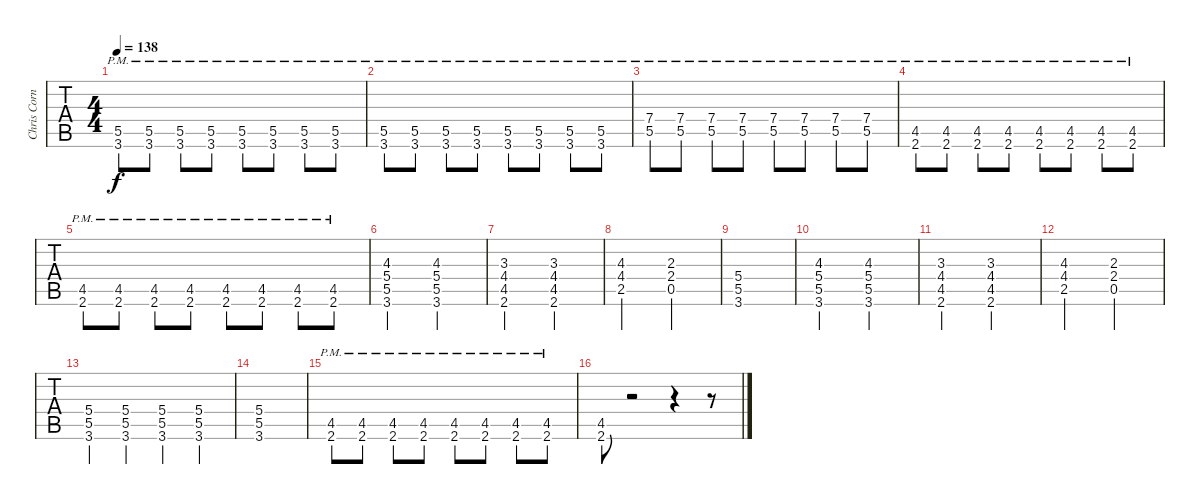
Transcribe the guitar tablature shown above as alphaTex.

\track ("Chris Cornell (Lead Guitar)" "Chris Corn") {instrument distortionguitar}
\staff {tabs}
\tuning (E4 B3 G3 D3 A2 E2) {hide}
\ts (4 4)
\tempo 138
\clef g2
\ks c
(5.5{pm} 3.6{pm}).8{dy f} (5.5{pm} 3.6{pm}).8 (5.5{pm} 3.6{pm}).8 (5.5{pm} 3.6{pm}).8 (5.5{pm} 3.6{pm}).8 (5.5{pm} 3.6{pm}).8 (5.5{pm} 3.6{pm}).8 (5.5{pm} 3.6{pm}).8 |
(5.5{pm} 3.6{pm}).8 (5.5{pm} 3.6{pm}).8 (5.5{pm} 3.6{pm}).8 (5.5{pm} 3.6{pm}).8 (5.5{pm} 3.6{pm}).8 (5.5{pm} 3.6{pm}).8 (5.5{pm} 3.6{pm}).8 (5.5{pm} 3.6{pm}).8 |
(7.4{pm} 5.5{pm}).8 (7.4{pm} 5.5{pm}).8 (7.4{pm} 5.5{pm}).8 (7.4{pm} 5.5{pm}).8 (7.4{pm} 5.5{pm}).8 (7.4{pm} 5.5{pm}).8 (7.4{pm} 5.5{pm}).8 (7.4{pm} 5.5{pm}).8 |
(4.5{pm} 2.6{pm}).8 (4.5{pm} 2.6{pm}).8 (4.5{pm} 2.6{pm}).8 (4.5{pm} 2.6{pm}).8 (4.5{pm} 2.6{pm}).8 (4.5{pm} 2.6{pm}).8 (4.5{pm} 2.6{pm}).8 (4.5{pm} 2.6{pm}).8 |
(4.5{pm} 2.6{pm}).8 (4.5{pm} 2.6{pm}).8 (4.5{pm} 2.6{pm}).8 (4.5{pm} 2.6{pm}).8 (4.5{pm} 2.6{pm}).8 (4.5{pm} 2.6{pm}).8 (4.5{pm} 2.6{pm}).8 (4.5{pm} 2.6{pm}).8 |
(4.3 5.4 5.5 3.6).2 (4.3 5.4 5.5 3.6).2 |
(3.3 4.4 4.5 2.6).2 (3.3 4.4 4.5 2.6).2 |
(4.3 4.4 2.5).2 (2.3 2.4 0.5).2 |
(5.4 5.5 3.6).1 |
(4.3 5.4 5.5 3.6).2 (4.3 5.4 5.5 3.6).2 |
(3.3 4.4 4.5 2.6).2 (3.3 4.4 4.5 2.6).2 |
(4.3 4.4 2.5).2 (2.3 2.4 0.5).2 |
(5.4 5.5 3.6).4 (5.4 5.5 3.6).4 (5.4 5.5 3.6).4 (5.4 5.5 3.6).4 |
(5.4 5.5 3.6).1 |
(4.5{pm} 2.6{pm}).8 (4.5{pm} 2.6{pm}).8 (4.5{pm} 2.6{pm}).8 (4.5{pm} 2.6{pm}).8 (4.5{pm} 2.6{pm}).8 (4.5{pm} 2.6{pm}).8 (4.5{pm} 2.6{pm}).8 (4.5{pm} 2.6{pm}).8 |
(4.5 2.6).8 r.2 r.4 r.8
